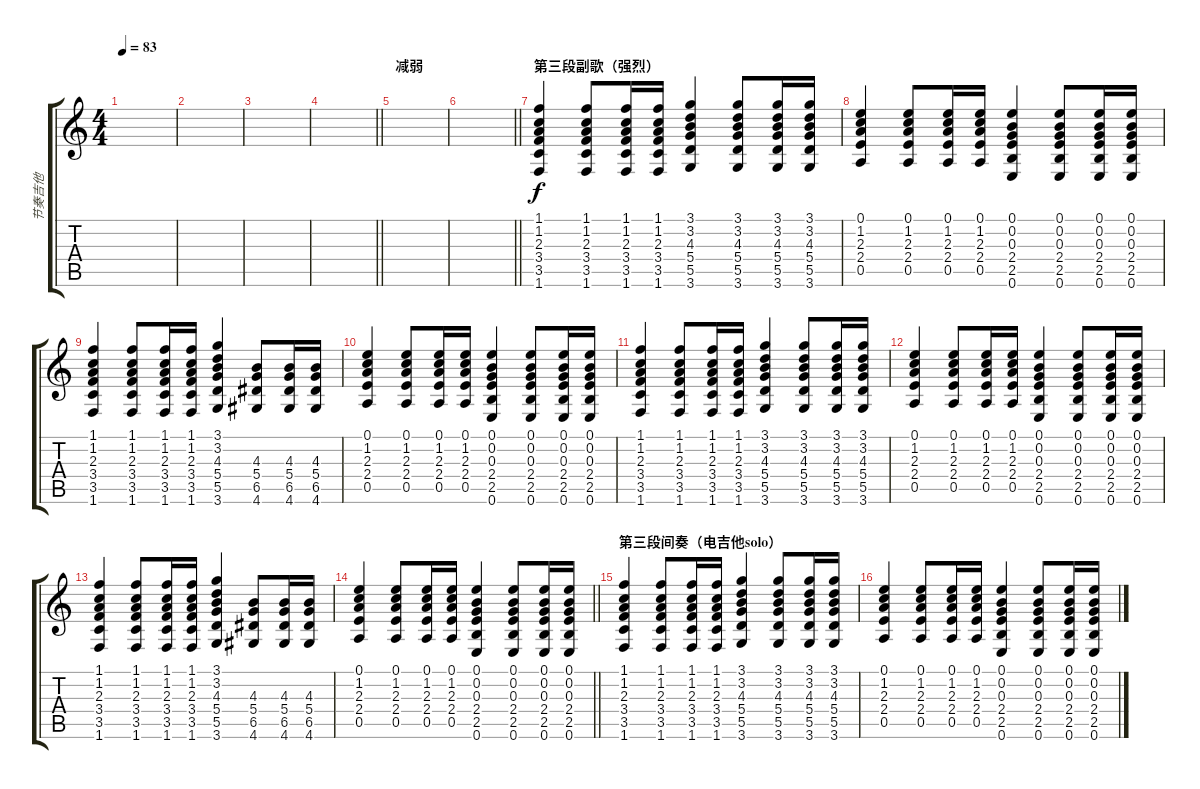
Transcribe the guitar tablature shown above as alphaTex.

\track ("节奏吉他" "节奏吉他") {mute instrument electricguitarmuted}
\staff {score tabs}
\tuning (E4 B3 G3 D3 A2 E2) {hide}
\ts (4 4)
\tempo 83
\clef g2
\ks c
|
|
|
\barLineRight lightlight
|
\section ("" "减弱")
|
\barLineRight lightlight
|
\section ("" "第三段副歌（强烈）")
(1.1 1.2 2.3 3.4 3.5 1.6).4 (1.1 1.2 2.3 3.4 3.5 1.6).8 (1.1 1.2 2.3 3.4 3.5 1.6).16 (1.1 1.2 2.3 3.4 3.5 1.6).16 (3.1 3.2 4.3 5.4 5.5 3.6).4 (3.1 3.2 4.3 5.4 5.5 3.6).8 (3.1 3.2 4.3 5.4 5.5 3.6).16 (3.1 3.2 4.3 5.4 5.5 3.6).16 |
(0.1 1.2 2.3 2.4 0.5).4 (0.1 1.2 2.3 2.4 0.5).8 (0.1 1.2 2.3 2.4 0.5).16 (0.1 1.2 2.3 2.4 0.5).16 (0.1 0.2 0.3 2.4 2.5 0.6).4 (0.1 0.2 0.3 2.4 2.5 0.6).8 (0.1 0.2 0.3 2.4 2.5 0.6).16 (0.1 0.2 0.3 2.4 2.5 0.6).16 |
(1.1 1.2 2.3 3.4 3.5 1.6).4 (1.1 1.2 2.3 3.4 3.5 1.6).8 (1.1 1.2 2.3 3.4 3.5 1.6).16 (1.1 1.2 2.3 3.4 3.5 1.6).16 (3.1 3.2 4.3 5.4 5.5 3.6).4 (4.3 5.4 6.5 4.6).8 (4.3 5.4 6.5 4.6).16 (4.3 5.4 6.5 4.6).16 |
(0.1 1.2 2.3 2.4 0.5).4 (0.1 1.2 2.3 2.4 0.5).8 (0.1 1.2 2.3 2.4 0.5).16 (0.1 1.2 2.3 2.4 0.5).16 (0.1 0.2 0.3 2.4 2.5 0.6).4 (0.1 0.2 0.3 2.4 2.5 0.6).8 (0.1 0.2 0.3 2.4 2.5 0.6).16 (0.1 0.2 0.3 2.4 2.5 0.6).16 |
(1.1 1.2 2.3 3.4 3.5 1.6).4 (1.1 1.2 2.3 3.4 3.5 1.6).8 (1.1 1.2 2.3 3.4 3.5 1.6).16 (1.1 1.2 2.3 3.4 3.5 1.6).16 (3.1 3.2 4.3 5.4 5.5 3.6).4 (3.1 3.2 4.3 5.4 5.5 3.6).8 (3.1 3.2 4.3 5.4 5.5 3.6).16 (3.1 3.2 4.3 5.4 5.5 3.6).16 |
(0.1 1.2 2.3 2.4 0.5).4 (0.1 1.2 2.3 2.4 0.5).8 (0.1 1.2 2.3 2.4 0.5).16 (0.1 1.2 2.3 2.4 0.5).16 (0.1 0.2 0.3 2.4 2.5 0.6).4 (0.1 0.2 0.3 2.4 2.5 0.6).8 (0.1 0.2 0.3 2.4 2.5 0.6).16 (0.1 0.2 0.3 2.4 2.5 0.6).16 |
(1.1 1.2 2.3 3.4 3.5 1.6).4 (1.1 1.2 2.3 3.4 3.5 1.6).8 (1.1 1.2 2.3 3.4 3.5 1.6).16 (1.1 1.2 2.3 3.4 3.5 1.6).16 (3.1 3.2 4.3 5.4 5.5 3.6).4 (4.3 5.4 6.5 4.6).8 (4.3 5.4 6.5 4.6).16 (4.3 5.4 6.5 4.6).16 |
\barLineRight lightlight
(0.1 1.2 2.3 2.4 0.5).4 (0.1 1.2 2.3 2.4 0.5).8 (0.1 1.2 2.3 2.4 0.5).16 (0.1 1.2 2.3 2.4 0.5).16 (0.1 0.2 0.3 2.4 2.5 0.6).4 (0.1 0.2 0.3 2.4 2.5 0.6).8 (0.1 0.2 0.3 2.4 2.5 0.6).16 (0.1 0.2 0.3 2.4 2.5 0.6).16 |
\section ("" "第三段间奏（电吉他solo）")
(1.1 1.2 2.3 3.4 3.5 1.6).4 (1.1 1.2 2.3 3.4 3.5 1.6).8 (1.1 1.2 2.3 3.4 3.5 1.6).16 (1.1 1.2 2.3 3.4 3.5 1.6).16 (3.1 3.2 4.3 5.4 5.5 3.6).4 (3.1 3.2 4.3 5.4 5.5 3.6).8 (3.1 3.2 4.3 5.4 5.5 3.6).16 (3.1 3.2 4.3 5.4 5.5 3.6).16 |
(0.1 1.2 2.3 2.4 0.5).4 (0.1 1.2 2.3 2.4 0.5).8 (0.1 1.2 2.3 2.4 0.5).16 (0.1 1.2 2.3 2.4 0.5).16 (0.1 0.2 0.3 2.4 2.5 0.6).4 (0.1 0.2 0.3 2.4 2.5 0.6).8 (0.1 0.2 0.3 2.4 2.5 0.6).16 (0.1 0.2 0.3 2.4 2.5 0.6).16
